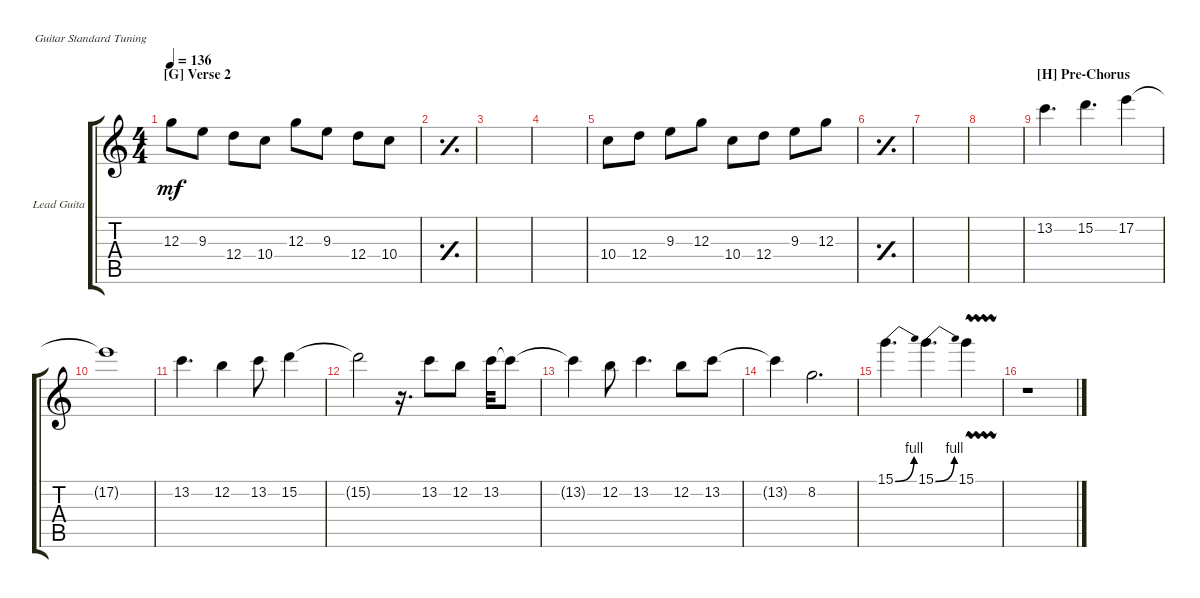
\defaultSystemsLayout 4
\bracketExtendMode groupsimilarinstruments
\firstSystemTrackNameOrientation horizontal
\otherSystemsTrackNameOrientation horizontal
\track ("Lead Guitar" "Lead Guita") {instrument electricguitarclean}
\staff {score tabs}
\tuning (E4 B3 G3 D3 A2 E2)
\ts (4 4)
\section ("G" "Verse 2")
\tempo 136
\clef g2
\ks c
12.3.8{dy mf} 9.3.8 12.4.8 10.4.8 12.3.8 9.3.8 12.4.8 10.4.8 |
\simile simple
|
|
|
\simile none
10.4.8 12.4.8 9.3.8 12.3.8 10.4.8 12.4.8 9.3.8 12.3.8 |
\simile simple
|
|
|
\section ("H" "Pre-Chorus")
\simile none
13.2.4{d} 15.2.4{d} 17.2.4 |
17.2{t}.1 |
13.2.4{d} 12.2.4 13.2.8 15.2.4 |
15.2{t}.2 r.16{d} 13.2.8 12.2.8 13.2.32 13.2{t}.8 |
13.2{t}.4 12.2.8 13.2.4{d} 12.2.8 13.2.8 |
13.2{t}.4 8.2.2{d} |
15.1{be (bend 0 0 59.4 4)}.4{d} 15.1{be (bend 0 0 59.4 4)}.4{d} 15.1{vw}.4 |
r.1
